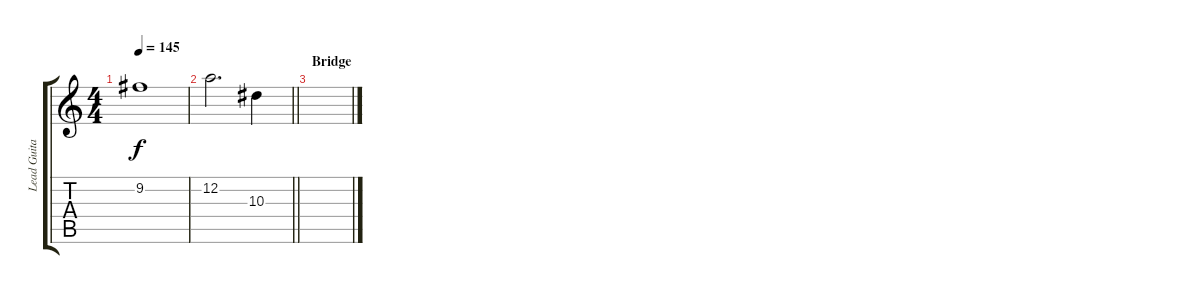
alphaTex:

\track ("Lead Guitar II" "Lead Guita") {instrument distortionguitar}
\staff {score tabs}
\tuning (D4 A3 F3 C3 G2 C2) {hide}
\ts (4 4)
\tempo 145
\clef g2
\ks c
9.2.1{dy f} |
\barLineRight lightlight
12.2.2{d} 10.3.4 |
\section ("" "Bridge")
